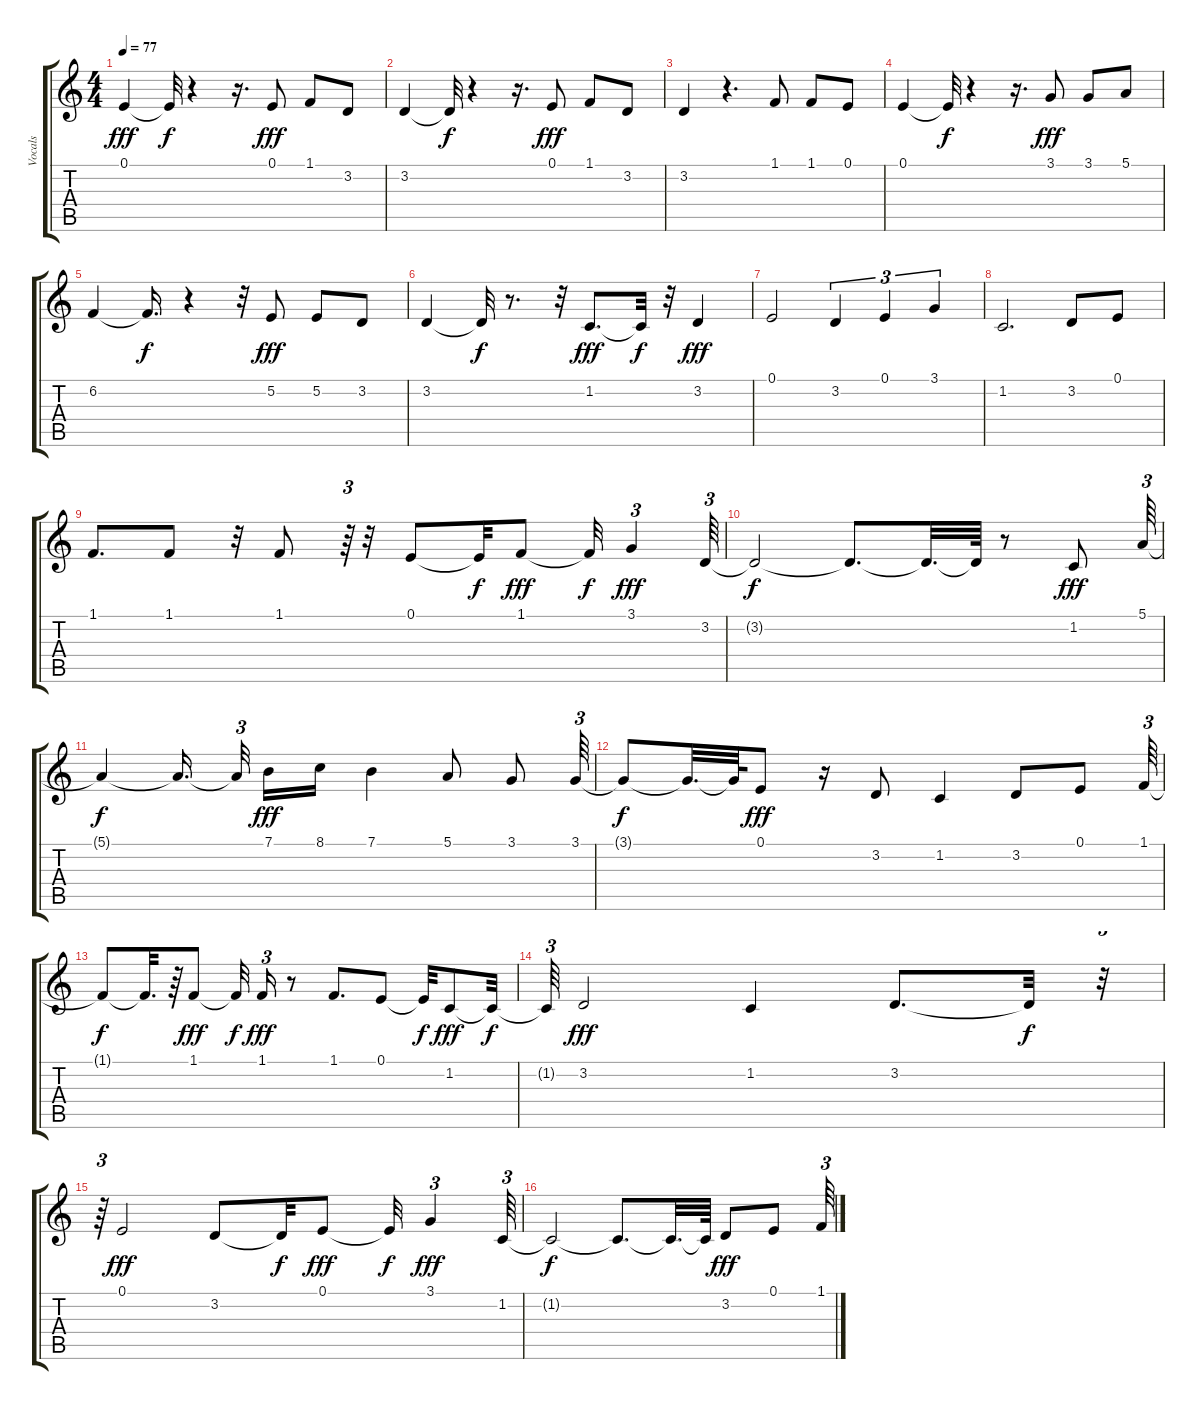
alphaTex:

\track ("Vocals" "Vocals") {instrument lead8bassandlead}
\staff {score tabs}
\tuning (E4 B3 G3 D3 A2 E2) {hide}
\ts (4 4)
\tempo 77
\clef g2
\ks c
0.1.4{dy fff} 0.1{t}.32{dy f} r.4 r.16{d} 0.1.8{dy fff} 1.1.8 3.2.8 |
3.2.4 3.2{t}.32{dy f} r.4 r.16{d} 0.1.8{dy fff} 1.1.8 3.2.8 |
3.2.4 r.4{d} 1.1.8 1.1.8 0.1.8 |
0.1.4 0.1{t}.32{dy f} r.4 r.16{d} 3.1.8{dy fff} 3.1.8 5.1.8 |
6.2.4 6.2{t}.16{d dy f} r.4 r.32 5.2.8{dy fff} 5.2.8 3.2.8 |
3.2.4 3.2{t}.32{dy f} r.8{d} r.32 1.2.8{d dy fff} 1.2{t}.32{dy f} r.32 3.2.4{dy fff} |
0.1.2 3.2.4{tu (3 2)} 0.1.4{tu (3 2)} 3.1.4{tu (3 2)} |
1.2.2{d} 3.2.8 0.1.8 |
1.1.8{d} 1.1.8 r.32 1.1.8 r.64{tu (3 2)} r.32 0.1.8 0.1{t}.32{dy f} 1.1.8{dy fff} 1.1{t}.32{dy f} 3.1.4{tu (3 2) dy fff} 3.2.64{tu (3 2)} |
3.2{t}.2{dy f} 3.2{t}.8{d} 3.2{t}.32{d} 3.2{t}.64 r.8 1.2.8{dy fff} 5.1.64{tu (3 2)} |
5.1{t}.4{dy f} 5.1{t}.16{d beam splitsecondary} 5.1{t}.32{tu (3 2) beam splitsecondary} 7.1.16{dy fff} 8.1.16 7.1.4 5.1.8 3.1.8 3.1.64{tu (3 2)} |
3.1{t}.8{dy f} 3.1{t}.32{d} 3.1{t}.64 0.1.8{dy fff} r.16 3.2.8 1.2.4 3.2.8 0.1.8 1.1.64{tu (3 2)} |
1.1{t}.8{dy f} 1.1{t}.32{d} r.64 1.1.8{dy fff} 1.1{t}.32{dy f} 1.1.16{tu (3 2) dy fff} r.8 1.1.8{d} 0.1.8 0.1{t}.32{dy f} 1.2.8{dy fff} 1.2{t}.32{dy f} |
1.2{t}.64{tu (3 2)} 3.2.2{dy fff} 1.2.4 3.2.8{d} 3.2{t}.32{dy f} r.32{tu (3 2)} |
r.64{tu (3 2)} 0.1.2{dy fff} 3.2.8 3.2{t}.32{dy f} 0.1.8{dy fff} 0.1{t}.32{dy f} 3.1.4{tu (3 2) dy fff} 1.2.64{tu (3 2)} |
1.2{t}.2{dy f} 1.2{t}.8{d} 1.2{t}.32{d} 1.2{t}.64 3.2.8{dy fff} 0.1.8 1.1.64{tu (3 2)}
